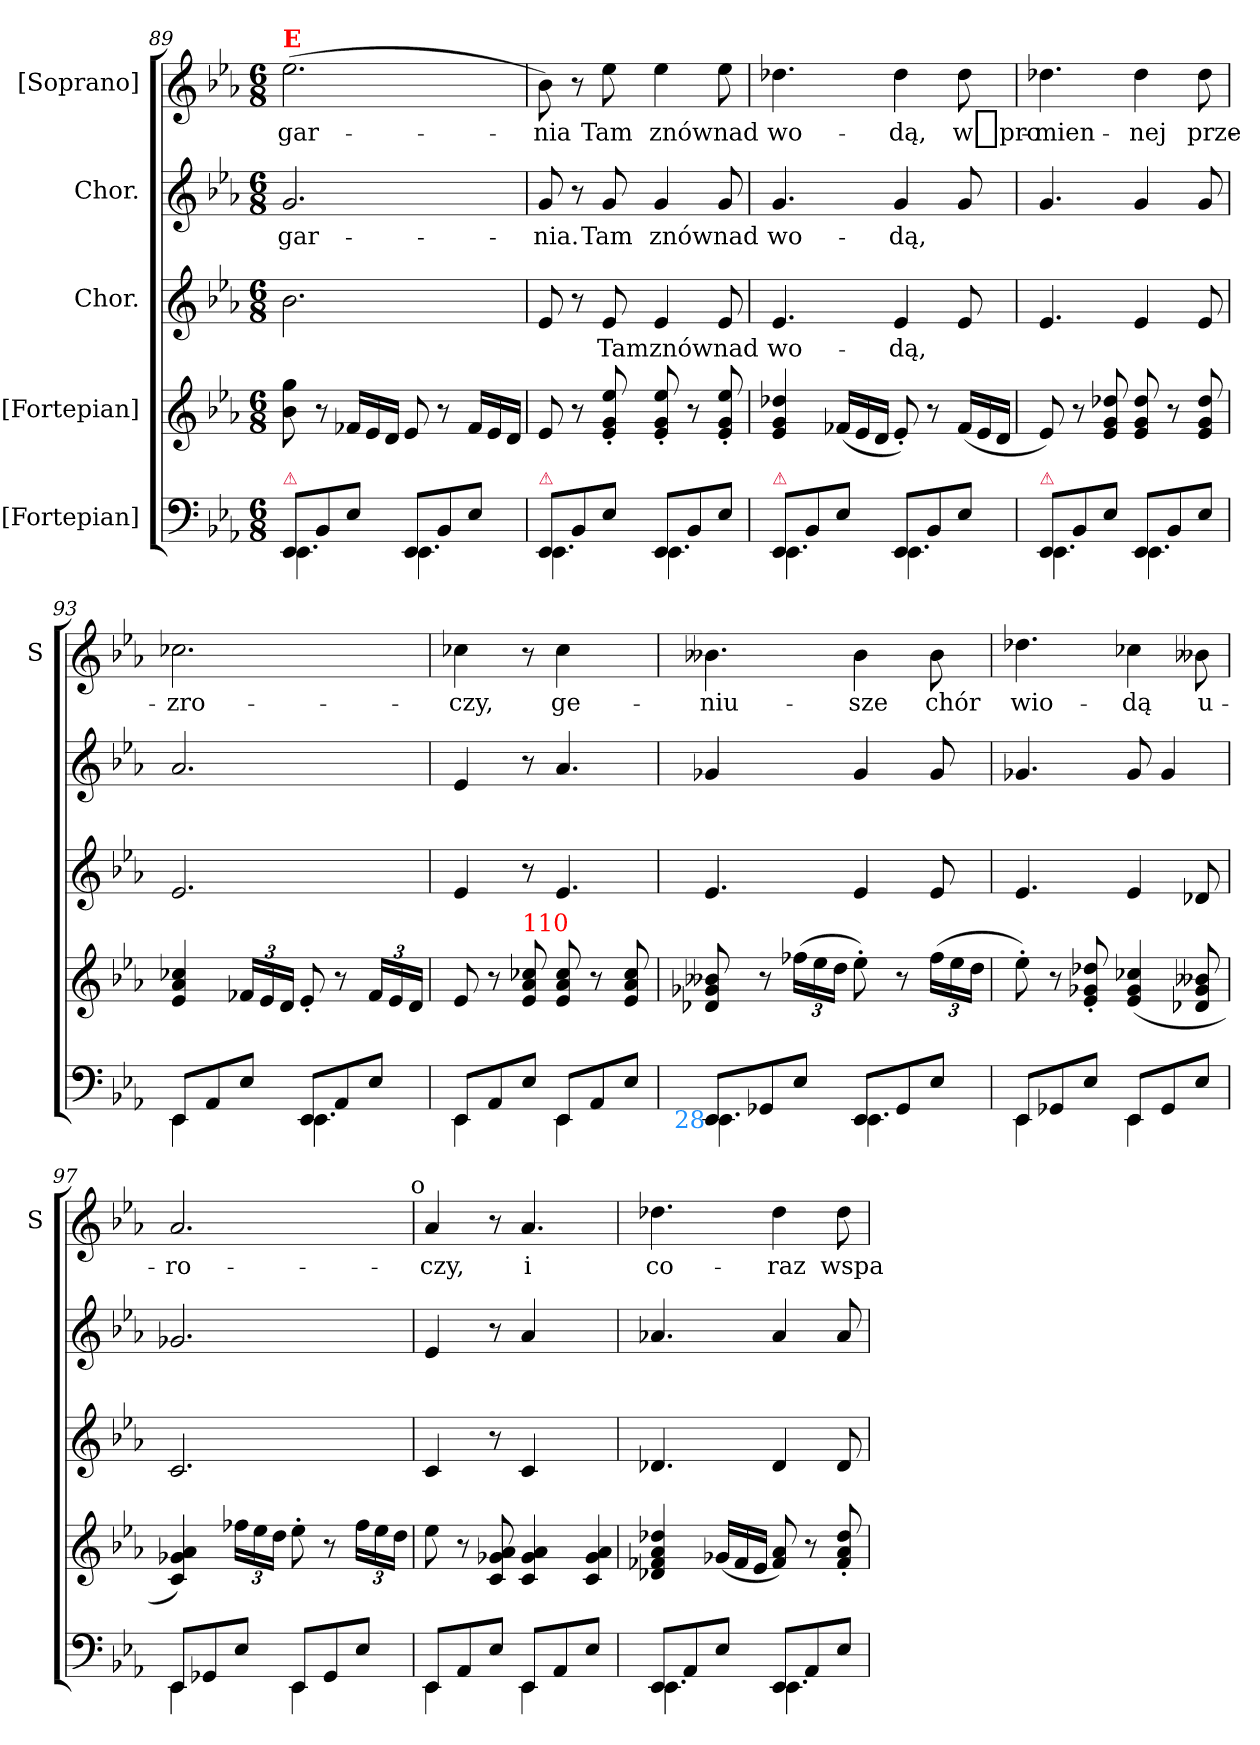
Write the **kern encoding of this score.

**kern	**kern	**kern	**text	**kern	**text	**kern	**text
*part5	*part4	*part3	*part3	*part2	*part2	*part1	*part1
*staff5	*staff4	*staff3	*staff3	*staff2	*staff2	*staff1	*staff1
*I"[Fortepian]	*I"[Fortepian]	*I"Chor.	*	*I"Chor.	*	*I"[Soprano]	*
*	*	*	*	*	*	*I'S	*
*clefF4	*clefG2	*clefG2	*	*clefG2	*	*clefG2	*
*k[b-e-a-]	*k[b-e-a-]	*k[b-e-a-]	*	*k[b-e-a-]	*	*k[b-e-a-]	*
*M6/8	*M6/8	*M6/8	*	*M6/8	*	*M6/8	*
=89	=89	=89	=89	=89	=89	=89	=89
*^	*	*	*	*	*	*	*
!	!	!	!	!	!	!	!LO:TX:a:B:color=red:t=E	!
!LO:TX:a:color=crimson:t=⚠	!	!	!	!	!	!	!	!
8EE-/L	4.EE-\	8b-\ 8gg\	2.b-\	.	2.g/	-gar-	(2.ee-\	-gar-
8BB-/	.	8r	.	.	.	.	.	.
*	*	*Xtuplet	*	*	*	*	*	*
8E-/J	.	24f-X/LL	.	.	.	.	.	.
.	.	24e-/	.	.	.	.	.	.
.	.	24d/JJ	.	.	.	.	.	.
8EE-/L	4.EE-\	8e-/	.	.	.	.	.	.
8BB-/	.	8r	.	.	.	.	.	.
8E-/J	.	24f-/LL	.	.	.	.	.	.
.	.	24e-/	.	.	.	.	.	.
.	.	24d/JJ	.	.	.	.	.	.
=90	=90	=90	=90	=90	=90	=90	=90	=90
!LO:TX:a:color=crimson:t=⚠	!	!	!	!	!	!	!	!
8EE-/L	4.EE-\	8e-/	8e-/	.	8g/	-nia.	8b-\)	nia
8BB-/	.	8r	8r	.	8r	.	8r	.
8E-/J	.	8e-'/ 8g'/ 8ee-'/	8e-/	Tam	8g/	Tam	8ee-\	Tam
!	!	!	!	!LO:LY:i	!	!LO:LY:i	!	!
8EE-/L	4.EE-\	8e-'/ 8g'/ 8ee-'/	4e-/	znów	4g/	znów	4ee-\	znów
8BB-/	.	8r	.	.	.	.	.	.
!	!	!	!	!LO:LY:i	!	!LO:LY:i	!	!
8E-/J	.	8e-'/ 8g'/ 8ee-'/	8e-/	nad	8g/	nad	8ee-\	nad
=91	=91	=91	=91	=91	=91	=91	=91	=91
!LO:TX:a:color=crimson:t=⚠	!	!	!	!	!	!	!	!
!	!	!	!	!LO:LY:i	!	!LO:LY:i	!	!
8EE-/L	4.EE-\	4e-/ 4g/ 4dd-X/	4.e-/	wo-	4.g/	wo-	4.dd-X\	wo-
8BB-/	.	.	.	.	.	.	.	.
8E-/J	.	(24f-X/LL	.	.	.	.	.	.
.	.	24e-/	.	.	.	.	.	.
.	.	24d/JJ	.	.	.	.	.	.
!	!	!	!	!LO:LY:i	!	!LO:LY:i	!	!
8EE-/L	4.EE-\	8e-'/)	4e-/	-dą,	4g/	-dą,	4dd-\	-dą,
8BB-/	.	8r	.	.	.	.	.	.
8E-/J	.	(24f-/LL	8e-/	.	8g/	.	8dd-\	w_pro-
.	.	24e-/	.	.	.	.	.	.
.	.	24d/JJ	.	.	.	.	.	.
=92	=92	=92	=92	=92	=92	=92	=92	=92
!LO:TX:a:color=crimson:t=⚠	!	!	!	!	!	!	!	!
8EE-/L	4.EE-\	8e-/)	4.e-/	.	4.g/	.	4.dd-X\	-mien-
8BB-/	.	8r	.	.	.	.	.	.
8E-/J	.	8e-/ 8g/ 8dd-X/	.	.	.	.	.	.
8EE-/L	4.EE-\	8e-/ 8g/ 8dd-/	4e-/	.	4g/	.	4dd-\	-nej
8BB-/	.	8r	.	.	.	.	.	.
8E-/J	.	8e-/ 8g/ 8dd-/	8e-/	.	8g/	.	8dd-\	prze-
=93	=93	=93	=93	=93	=93	=93	=93	=93
!	!LO:N:vis=4	!	!	!	!	!	!	!
8EE-/L	4.EE-\	4e-/ 4a-/ 4cc-X/	2.e-/	.	2.a-/	.	2.cc-X\	-zro-
8AA-/	.	.	.	.	.	.	.	.
*	*	*tuplet	*	*	*	*	*	*
8E-/J	.	24f-X/LL	.	.	.	.	.	.
.	.	24e-/	.	.	.	.	.	.
.	.	24d/JJ	.	.	.	.	.	.
8EE-/L	4.EE-\	8e-'/	.	.	.	.	.	.
8AA-/	.	8r	.	.	.	.	.	.
8E-/J	.	24f-/LL	.	.	.	.	.	.
.	.	24e-/	.	.	.	.	.	.
.	.	24d/JJ	.	.	.	.	.	.
=94	=94	=94	=94	=94	=94	=94	=94	=94
!	!LO:N:vis=4	!	!	!	!	!	!	!
8EE-/L	4.EE-\	8e-/	4e-/	.	4e-/	.	4cc-X\	-czy,
8AA-/	.	8r	.	.	.	.	.	.
!	!	!LO:TX:a:color=red:t=110	!	!	!	!	!	!
8E-/J	.	8e-/ 8a-/ 8cc-X/	8r	.	8r	.	8r	.
!	!LO:N:vis=4	!	!	!	!	!	!LO:N:vis=4	!
8EE-/L	4.EE-\	8e-/ 8a-/ 8cc-/	4.e-/	.	4.a-/	.	4.cc-\	ge-
8AA-/	.	8r	.	.	.	.	.	.
8E-/J	.	8e-/ 8a-/ 8cc-/	.	.	.	.	.	.
=95	=95	=95	=95	=95	=95	=95	=95	=95
!LO:TX:b:rj:color=dodgerblue:t=28	!	!	!	!	!	!	!	!
!	!	!	!	!	!LO:N:vis=4	!	!	!
8EE-/L	4.EE-\	8d-X/ 8g-X/ 8b--X/	4.e-/	.	4.g-X/	.	4.b--X\	-niu-
8GG-X/	.	8r	.	.	.	.	.	.
8E-/J	.	(24ff-X\LL	.	.	.	.	.	.
.	.	24ee-\	.	.	.	.	.	.
.	.	24dd\JJ	.	.	.	.	.	.
8EE-/L	4.EE-\	8ee-'\)	4e-/	.	4g-/	.	4b--\	-sze
8GG-/	.	8r	.	.	.	.	.	.
8E-/J	.	(24ff-\LL	8e-/	.	8g-/	.	8b--\	chór
.	.	24ee-\	.	.	.	.	.	.
.	.	24dd\JJ	.	.	.	.	.	.
=96	=96	=96	=96	=96	=96	=96	=96	=96
!	!LO:N:vis=4	!	!	!	!	!	!	!
8EE-/L	4.EE-\	8ee-'\)	4.e-/	.	4.g-X/	.	4.dd-X\	wio-
8GG-X/	.	8r	.	.	.	.	.	.
8E-/J	.	8e-'/ 8g-X'/ 8dd-X'/	.	.	.	.	.	.
!	!LO:N:vis=4	!	!	!	!	!	!	!
8EE-/L	4.EE-\	(4e-/ 4g-/ 4cc-X/	4e-/	.	8g-/	.	4cc-X\	-dą
8GG-/	.	.	.	.	4g-/	.	.	.
8E-/J	.	8d-X/ 8g-/ 8b--X/	8d-X/	.	.	.	8b--X\	u-
=97	=97	=97	=97	=97	=97	=97	=97	=97
!	!LO:N:vis=4	!	!	!	!	!	!	!
8EE-/L	4.EE-\	4c/ 4g-X/ 4a-/)	2.c/	.	2.g-X/	.	2.a-/	-ro-
8GG-X/	.	.	.	.	.	.	.	.
8E-/J	.	24ff-X\LL	.	.	.	.	.	.
.	.	24ee-\	.	.	.	.	.	.
.	.	24dd\JJ	.	.	.	.	.	.
!	!LO:N:vis=4	!	!	!	!	!	!	!
8EE-/L	4.EE-\	8ee-'\	.	.	.	.	.	.
8GG-/	.	8r	.	.	.	.	.	.
8E-/J	.	24ff-\LL	.	.	.	.	.	.
.	.	24ee-\	.	.	.	.	.	.
.	.	24dd\JJ	.	.	.	.	.	.
=98	=98	=98	=98	=98	=98	=98	=98	=98
!	!	!	!	!	!	!	!LO:TX:a:rj:t=o	!
!	!LO:N:vis=4	!	!	!	!	!	!	!
8EE-/L	4.EE-\	8ee-\	4c/	.	4e-/	.	4a-/	-czy,
8AA-/	.	8r	.	.	.	.	.	.
8E-/J	.	8c/ 8g-X/ 8a-/	8r	.	8r	.	8r	.
!	!LO:N:vis=4	!	!LO:N:vis=4	!	!LO:N:vis=4	!	!	!
8EE-/L	4.EE-\	4c/ 4g-/ 4a-/	4.c/	.	4.a-/	.	4.a-/	i
8AA-/	.	.	.	.	.	.	.	.
!	!	!LO:N:vis=4	!	!	!	!	!	!
8E-/J	.	8c/ 8g-/ 8a-/	.	.	.	.	.	.
=99	=99	=99	=99	=99	=99	=99	=99	=99
8EE-/L	4.EE-\	4d-X/ 4f-X/ 4a-/ 4dd-X/	4.d-X/	.	4.a-X/	.	4.dd-X\	co-
8AA-/	.	.	.	.	.	.	.	.
*	*	*Xtuplet	*	*	*	*	*	*
8E-/J	.	(24g-X/LL	.	.	.	.	.	.
.	.	24f-/	.	.	.	.	.	.
.	.	24e-/JJ	.	.	.	.	.	.
8EE-/L	4.EE-\	8f-/ 8a-/)	4d-/	.	4a-/	.	4dd-\	-raz
8AA-/	.	8r	.	.	.	.	.	.
8E-/J	.	8f-'/ 8a-'/ 8dd-'/	8d-/	.	8a-/	.	8dd-\	wspa-
*v	*v	*	*	*	*	*	*	*
=	=	=	=	=	=	=	=
*-	*-	*-	*-	*-	*-	*-	*-
